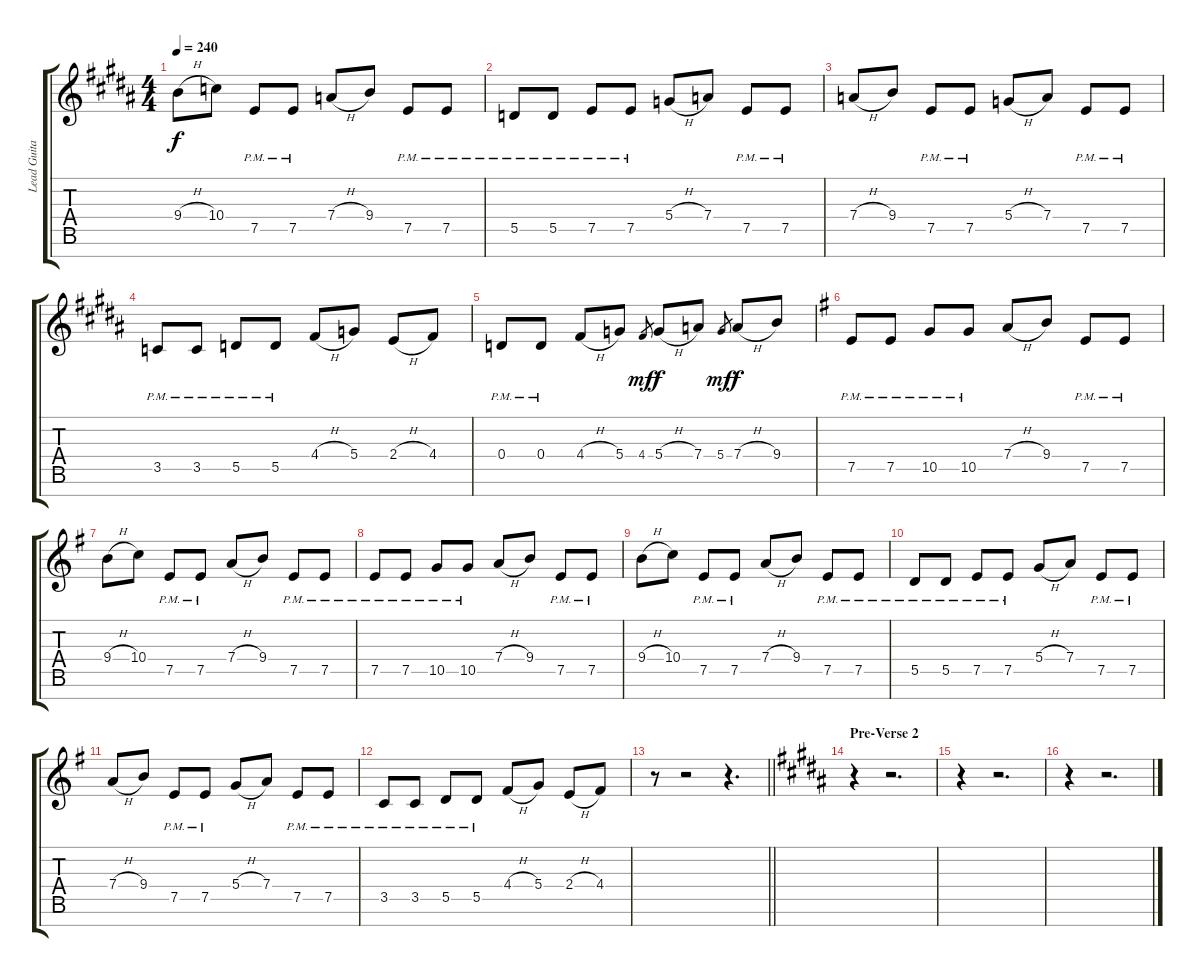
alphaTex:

\track ("Lead Guitar [McMorran]" "Lead Guita") {instrument overdrivenguitar}
\staff {score tabs}
\tuning (E4 B3 G3 D3 A2 E2 B1) {hide}
\ts (4 4)
\tempo 240
\clef g2
\ks b
9.4{h}.8{dy f} 10.4.8 7.5{pm}.8 7.5{pm}.8 7.4{h}.8 9.4.8 7.5{pm}.8 7.5{pm}.8 |
5.5{pm}.8 5.5{pm}.8 7.5{pm}.8 7.5{pm}.8 5.4{h}.8 7.4.8 7.5{pm}.8 7.5{pm}.8 |
7.4{h}.8 9.4.8 7.5{pm}.8 7.5{pm}.8 5.4{h}.8 7.4.8 7.5{pm}.8 7.5{pm}.8 |
3.5{pm}.8 3.5{pm}.8 5.5{pm}.8 5.5{pm}.8 4.4{h}.8 5.4.8 2.4{h}.8 4.4.8 |
0.4{pm}.8 0.4{pm}.8 4.4{h}.8 5.4.8 4.4.8{gr dy mf} 5.4{h}.8{dy f} 7.4.8 5.4.8{gr dy mf} 7.4{h}.8{dy f} 9.4.8 |
\ks eminor
7.5{pm}.8 7.5{pm}.8 10.5{pm}.8 10.5{pm}.8 7.4{h}.8 9.4.8 7.5{pm}.8 7.5{pm}.8 |
9.4{h}.8 10.4.8 7.5{pm}.8 7.5{pm}.8 7.4{h}.8 9.4.8 7.5{pm}.8 7.5{pm}.8 |
7.5{pm}.8 7.5{pm}.8 10.5{pm}.8 10.5{pm}.8 7.4{h}.8 9.4.8 7.5{pm}.8 7.5{pm}.8 |
9.4{h}.8 10.4.8 7.5{pm}.8 7.5{pm}.8 7.4{h}.8 9.4.8 7.5{pm}.8 7.5{pm}.8 |
5.5{pm}.8 5.5{pm}.8 7.5{pm}.8 7.5{pm}.8 5.4{h}.8 7.4.8 7.5{pm}.8 7.5{pm}.8 |
7.4{h}.8 9.4.8 7.5{pm}.8 7.5{pm}.8 5.4{h}.8 7.4.8 7.5{pm}.8 7.5{pm}.8 |
3.5{pm}.8 3.5{pm}.8 5.5{pm}.8 5.5{pm}.8 4.4{h}.8 5.4.8 2.4{h}.8 4.4.8 |
\barLineRight lightlight
r.8 r.2 r.4{d} |
\section ("" "Pre-Verse 2")
\ks b
r.4 r.2{d} |
r.4 r.2{d} |
r.4 r.2{d}
